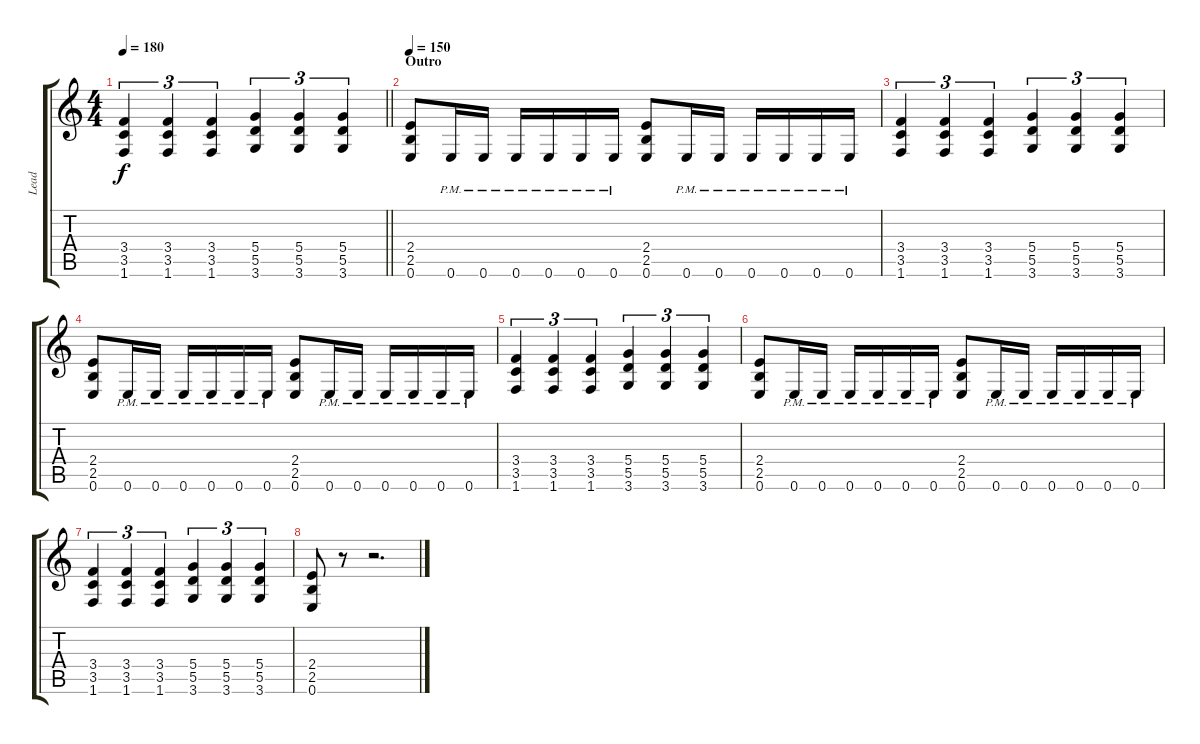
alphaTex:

\track ("Lead" "Lead") {instrument distortionguitar}
\staff {score tabs}
\tuning (E4 B3 G3 D3 A2 E2) {hide}
\ts (4 4)
\tempo 180
\clef g2
\barLineRight lightlight
\ks c
(3.4 3.5 1.6).4{tu (3 2) dy f} (3.4 3.5 1.6).4{tu (3 2)} (3.4 3.5 1.6).4{tu (3 2)} (5.4 5.5 3.6).4{tu (3 2)} (5.4 5.5 3.6).4{tu (3 2)} (5.4 5.5 3.6).4{tu (3 2)} |
\section ("" "Outro")
\tempo 150
(2.4 2.5 0.6).8 0.6{pm}.16 0.6{pm}.16 0.6{pm}.16 0.6{pm}.16 0.6{pm}.16 0.6{pm}.16 (2.4 2.5 0.6).8 0.6{pm}.16 0.6{pm}.16 0.6{pm}.16 0.6{pm}.16 0.6{pm}.16 0.6{pm}.16 |
(3.4 3.5 1.6).4{tu (3 2)} (3.4 3.5 1.6).4{tu (3 2)} (3.4 3.5 1.6).4{tu (3 2)} (5.4 5.5 3.6).4{tu (3 2)} (5.4 5.5 3.6).4{tu (3 2)} (5.4 5.5 3.6).4{tu (3 2)} |
(2.4 2.5 0.6).8 0.6{pm}.16 0.6{pm}.16 0.6{pm}.16 0.6{pm}.16 0.6{pm}.16 0.6{pm}.16 (2.4 2.5 0.6).8 0.6{pm}.16 0.6{pm}.16 0.6{pm}.16 0.6{pm}.16 0.6{pm}.16 0.6{pm}.16 |
(3.4 3.5 1.6).4{tu (3 2)} (3.4 3.5 1.6).4{tu (3 2)} (3.4 3.5 1.6).4{tu (3 2)} (5.4 5.5 3.6).4{tu (3 2)} (5.4 5.5 3.6).4{tu (3 2)} (5.4 5.5 3.6).4{tu (3 2)} |
(2.4 2.5 0.6).8 0.6{pm}.16 0.6{pm}.16 0.6{pm}.16 0.6{pm}.16 0.6{pm}.16 0.6{pm}.16 (2.4 2.5 0.6).8 0.6{pm}.16 0.6{pm}.16 0.6{pm}.16 0.6{pm}.16 0.6{pm}.16 0.6{pm}.16 |
(3.4 3.5 1.6).4{tu (3 2)} (3.4 3.5 1.6).4{tu (3 2)} (3.4 3.5 1.6).4{tu (3 2)} (5.4 5.5 3.6).4{tu (3 2)} (5.4 5.5 3.6).4{tu (3 2)} (5.4 5.5 3.6).4{tu (3 2)} |
(2.4 2.5 0.6).8 r.8 r.2{d}
